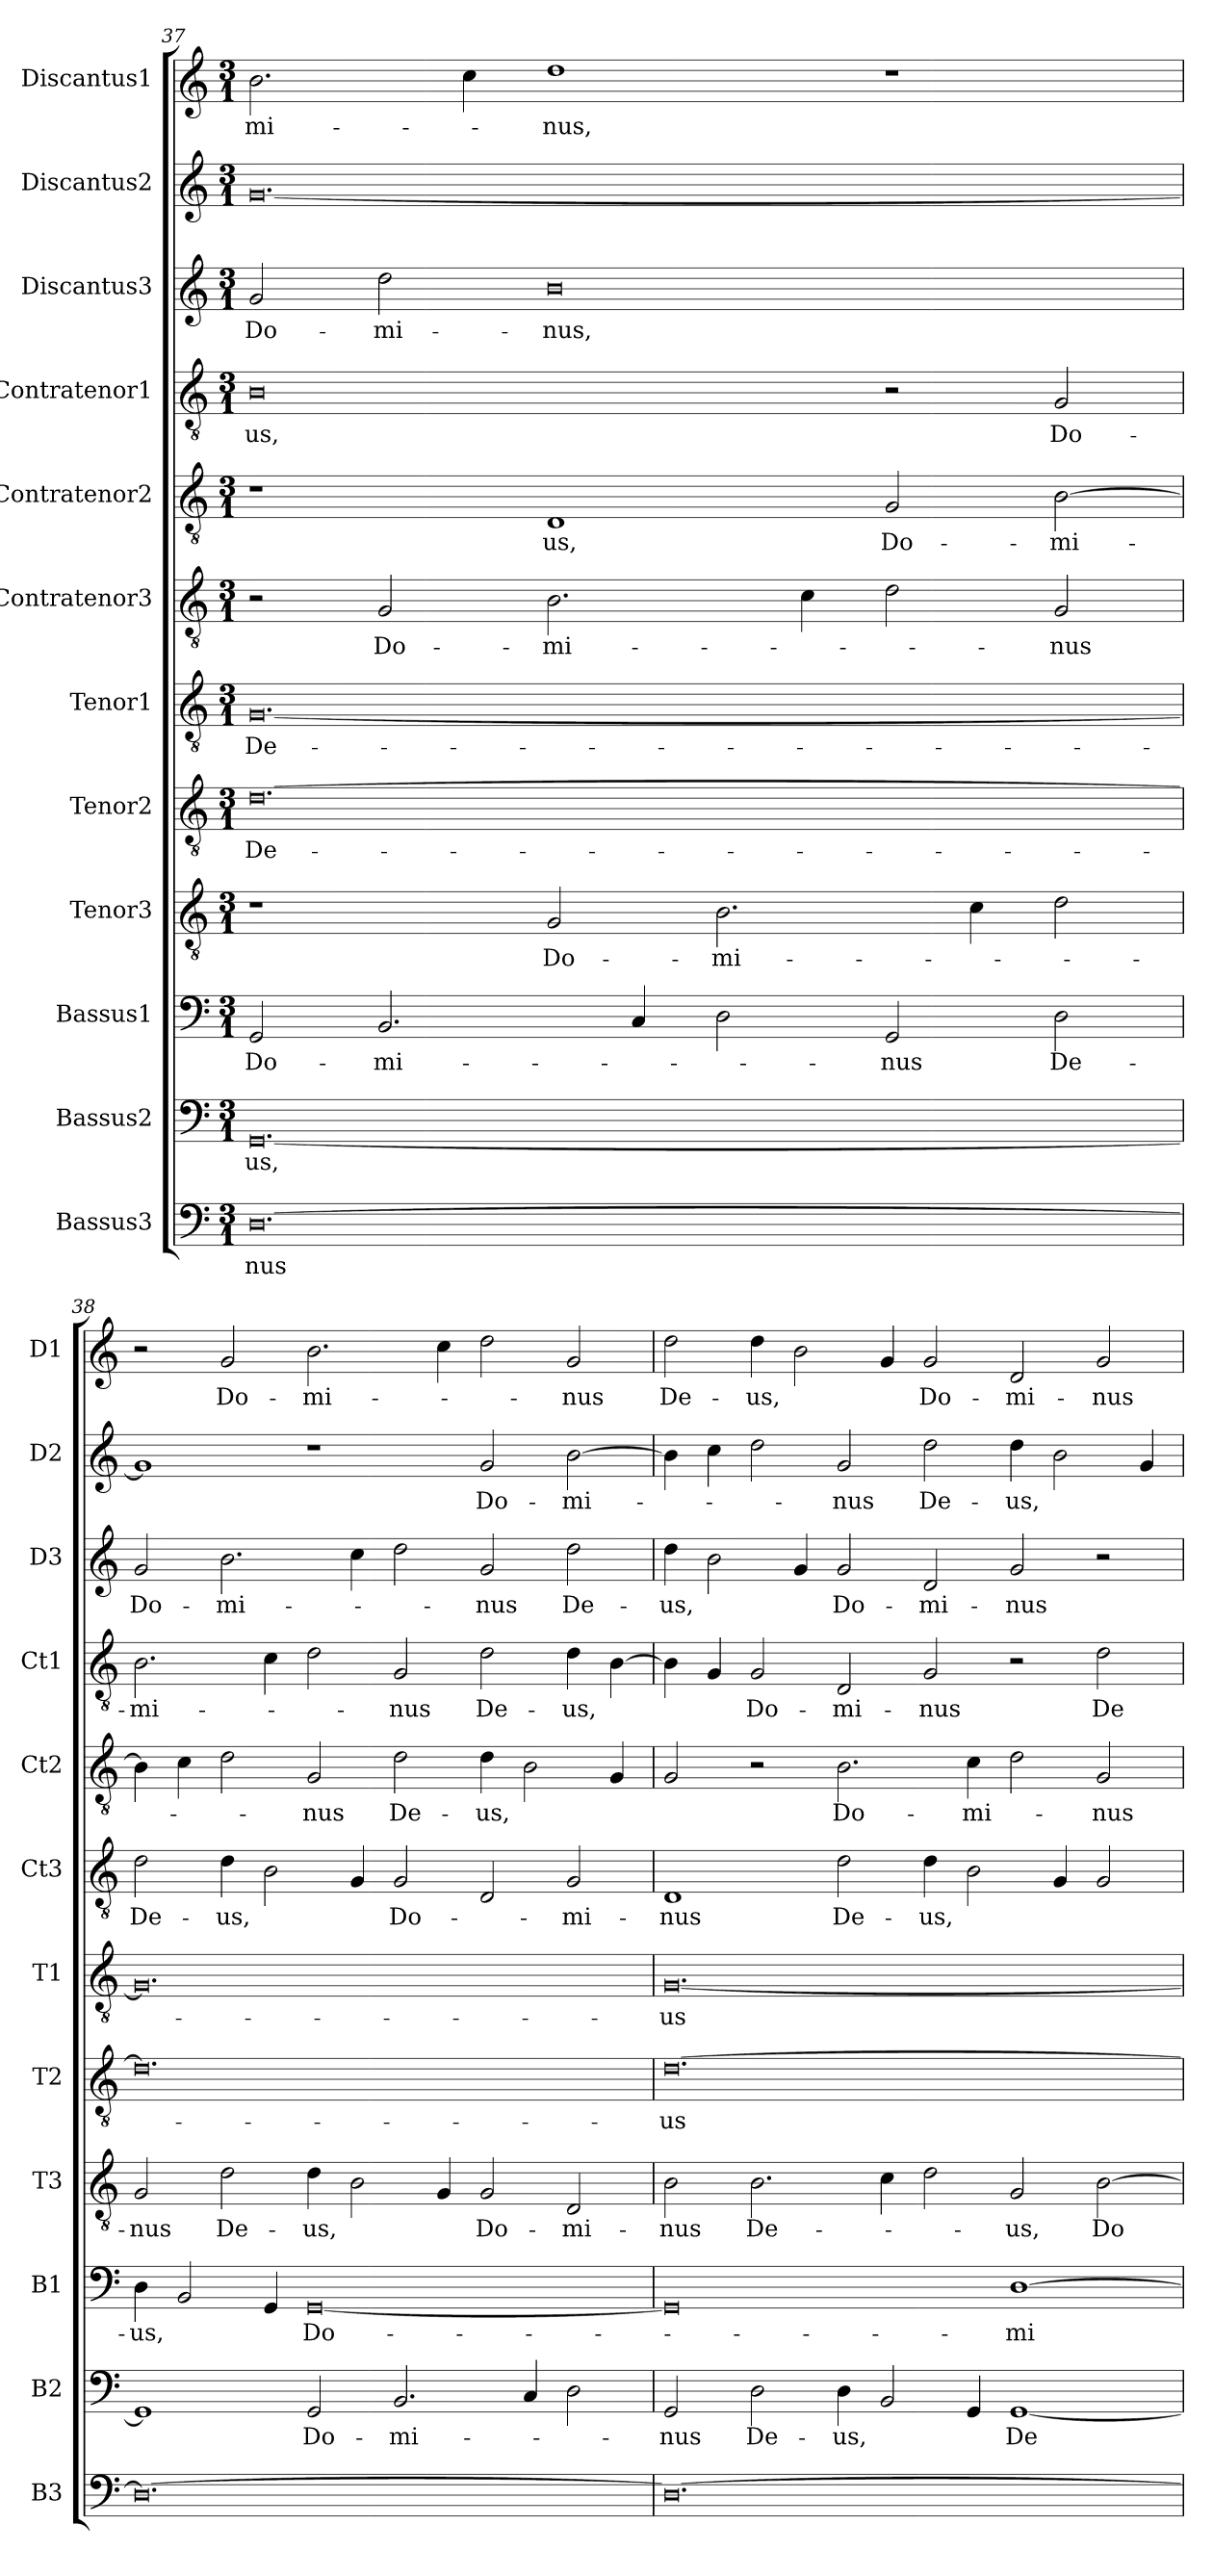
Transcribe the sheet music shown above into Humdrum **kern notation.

**kern	**text	**kern	**text	**kern	**text	**kern	**text	**kern	**text	**kern	**text	**kern	**text	**kern	**text	**kern	**text	**kern	**text	**kern	**text	**kern	**text
*part12	*part12	*part11	*part11	*part10	*part10	*part9	*part9	*part8	*part8	*part7	*part7	*part6	*part6	*part5	*part5	*part4	*part4	*part3	*part3	*part2	*part2	*part1	*part1
*staff12	*staff12	*staff11	*staff11	*staff10	*staff10	*staff9	*staff9	*staff8	*staff8	*staff7	*staff7	*staff6	*staff6	*staff5	*staff5	*staff4	*staff4	*staff3	*staff3	*staff2	*staff2	*staff1	*staff1
*I"Bassus3	*	*I"Bassus2	*	*I"Bassus1	*	*I"Tenor3	*	*I"Tenor2	*	*I"Tenor1	*	*I"Contratenor3	*	*I"Contratenor2	*	*I"Contratenor1	*	*I"Discantus3	*	*I"Discantus2	*	*I"Discantus1	*
*I'B3	*	*I'B2	*	*I'B1	*	*I'T3	*	*I'T2	*	*I'T1	*	*I'Ct3	*	*I'Ct2	*	*I'Ct1	*	*I'D3	*	*I'D2	*	*I'D1	*
*clefF4	*	*clefF4	*	*clefF4	*	*clefGv2	*	*clefGv2	*	*clefGv2	*	*clefGv2	*	*clefGv2	*	*clefGv2	*	*clefG2	*	*clefG2	*	*clefG2	*
*k[]	*	*k[]	*	*k[]	*	*k[]	*	*k[]	*	*k[]	*	*k[]	*	*k[]	*	*k[]	*	*k[]	*	*k[]	*	*k[]	*
*M3/1	*	*M3/1	*	*M3/1	*	*M3/1	*	*M3/1	*	*M3/1	*	*M3/1	*	*M3/1	*	*M3/1	*	*M3/1	*	*M3/1	*	*M3/1	*
=37	=37	=37	=37	=37	=37	=37	=37	=37	=37	=37	=37	=37	=37	=37	=37	=37	=37	=37	=37	=37	=37	=37	=37
[0.D\	-nus	[0.GG/	-us,	2GG/	Do-	1r	.	[0.d\	De-	[0.G/	De-	2r	.	1r	.	0B\	-us,	2g/	Do-	[0.g/	.	2.b\	-mi-
.	.	.	.	2.BB/	-mi-	.	.	.	.	.	.	2G/	Do-	.	.	.	.	2dd\	-mi-	.	.	.	.
.	.	.	.	.	.	.	.	.	.	.	.	.	.	.	.	.	.	.	.	.	.	4cc\	.
.	.	.	.	.	.	2G/	Do-	.	.	.	.	2.B\	-mi-	1D/	-us,	.	.	0b\	-nus,	.	.	1dd\	-nus,
.	.	.	.	4C/	.	.	.	.	.	.	.	.	.	.	.	.	.	.	.	.	.	.	.
.	.	.	.	2D\	.	2.B\	-mi-	.	.	.	.	.	.	.	.	.	.	.	.	.	.	.	.
.	.	.	.	.	.	.	.	.	.	.	.	4c\	.	.	.	.	.	.	.	.	.	.	.
.	.	.	.	2GG/	-nus	.	.	.	.	.	.	2d\	.	2G/	Do-	2r	.	.	.	.	.	1r	.
.	.	.	.	.	.	4c\	.	.	.	.	.	.	.	.	.	.	.	.	.	.	.	.	.
.	.	.	.	2D\	De-	2d\	.	.	.	.	.	2G/	-nus	[2B\	-mi-	2G/	Do-	.	.	.	.	.	.
=38	=38	=38	=38	=38	=38	=38	=38	=38	=38	=38	=38	=38	=38	=38	=38	=38	=38	=38	=38	=38	=38	=38	=38
0.D\_	.	1GG/]	.	4D\	-us,	2G/	-nus	0.d\]	.	0.G/]	.	2d\	De-	4B\]	.	2.B\	-mi-	2g/	Do-	1g/]	.	2r	.
.	.	.	.	2BB/	.	.	.	.	.	.	.	.	.	4c\	.	.	.	.	.	.	.	.	.
.	.	.	.	.	.	2d\	De-	.	.	.	.	4d\	-us,	2d\	.	.	.	2.b\	-mi-	.	.	2g/	Do-
.	.	.	.	4GG/	.	.	.	.	.	.	.	2B\	.	.	.	4c\	.	.	.	.	.	.	.
.	.	2GG/	Do-	[0GG/	Do-	4d\	-us,	.	.	.	.	.	.	2G/	-nus	2d\	.	.	.	1r	.	2.b\	-mi-
.	.	.	.	.	.	2B\	.	.	.	.	.	4G/	.	.	.	.	.	4cc\	.	.	.	.	.
.	.	2.BB/	-mi-	.	.	.	.	.	.	.	.	2G/	Do-	2d\	De-	2G/	-nus	2dd\	.	.	.	.	.
.	.	.	.	.	.	4G/	.	.	.	.	.	.	.	.	.	.	.	.	.	.	.	4cc\	.
.	.	.	.	.	.	2G/	Do-	.	.	.	.	2D/	.	4d\	-us,	2d\	De-	2g/	-nus	2g/	Do-	2dd\	.
.	.	4C/	.	.	.	.	.	.	.	.	.	.	.	2B\	.	.	.	.	.	.	.	.	.
.	.	2D\	.	.	.	2D/	-mi-	.	.	.	.	2G/	-mi-	.	.	4d\	-us,	2dd\	De-	[2b\	-mi-	2g/	-nus
.	.	.	.	.	.	.	.	.	.	.	.	.	.	4G/	.	[4B\	.	.	.	.	.	.	.
=39	=39	=39	=39	=39	=39	=39	=39	=39	=39	=39	=39	=39	=39	=39	=39	=39	=39	=39	=39	=39	=39	=39	=39
0.D\_	.	2GG/	-nus	0GG/]	.	2B\	-nus	[0.d\	-us	[0.G/	-us	1D/	-nus	2G/	.	4B\]	.	4dd\	-us,	4b\]	.	2dd\	De-
.	.	.	.	.	.	.	.	.	.	.	.	.	.	.	.	4G/	.	2b\	.	4cc\	.	.	.
.	.	2D\	De-	.	.	2.B\	De-	.	.	.	.	.	.	2r	.	2G/	Do-	.	.	2dd\	.	4dd\	-us,
.	.	.	.	.	.	.	.	.	.	.	.	.	.	.	.	.	.	4g/	.	.	.	2b\	.
.	.	4D\	-us,	.	.	.	.	.	.	.	.	2d\	De-	2.B\	Do-	2D/	-mi-	2g/	Do-	2g/	-nus	.	.
.	.	2BB/	.	.	.	4c\	.	.	.	.	.	.	.	.	.	.	.	.	.	.	.	4g/	.
.	.	.	.	.	.	2d\	.	.	.	.	.	4d\	-us,	.	.	2G/	-nus	2d/	-mi-	2dd\	De-	2g/	Do-
.	.	4GG/	.	.	.	.	.	.	.	.	.	2B\	.	4c\	-mi-	.	.	.	.	.	.	.	.
.	.	[1GG/	De-	[1D\	-mi-	2G/	-us,	.	.	.	.	.	.	2d\	.	2r	.	2g/	-nus	4dd\	-us,	2d/	-mi-
.	.	.	.	.	.	.	.	.	.	.	.	4G/	.	.	.	.	.	.	.	2b\	.	.	.
.	.	.	.	.	.	[2B\	Do-	.	.	.	.	2G/	.	2G/	-nus	2d\	De-	2r	.	.	.	2g/	-nus
.	.	.	.	.	.	.	.	.	.	.	.	.	.	.	.	.	.	.	.	4g/	.	.	.
=	=	=	=	=	=	=	=	=	=	=	=	=	=	=	=	=	=	=	=	=	=	=	=
*-	*-	*-	*-	*-	*-	*-	*-	*-	*-	*-	*-	*-	*-	*-	*-	*-	*-	*-	*-	*-	*-	*-	*-
